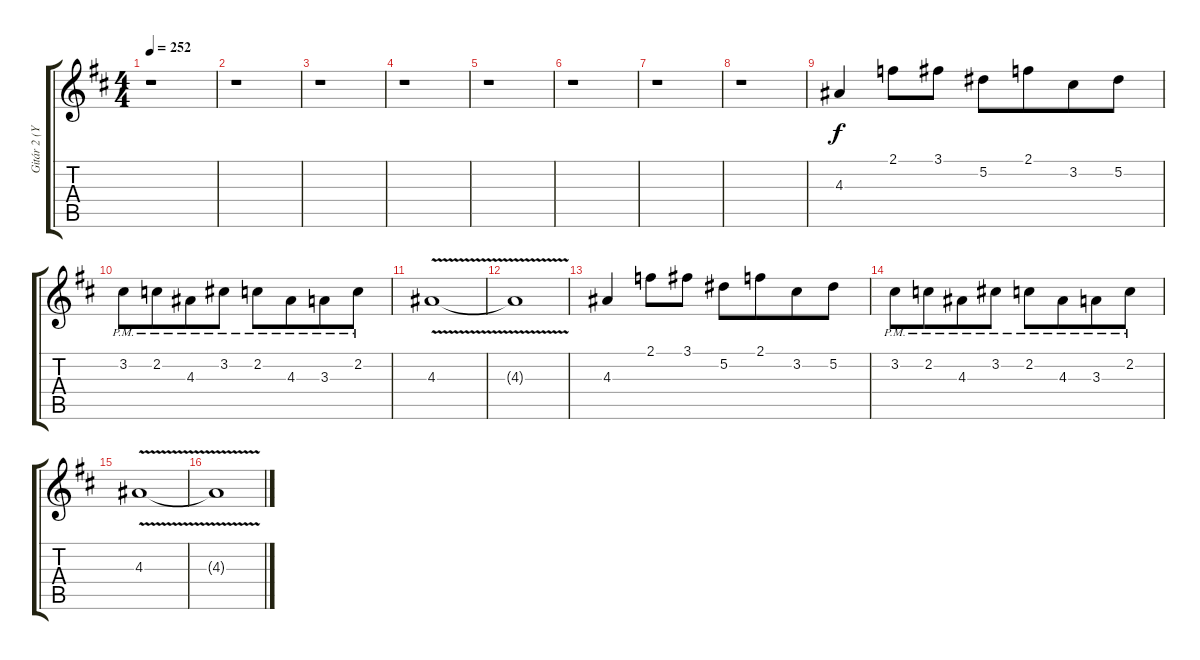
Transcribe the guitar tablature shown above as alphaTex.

\track ("Gitár 2 (Yngwie Malmsteen)" "Gitár 2 (Y") {instrument distortionguitar}
\staff {score tabs}
\tuning (Eb4 Bb3 Gb3 Db3 Ab2 Eb2) {hide}
\ts (4 4)
\tempo 252
\clef g2
\ks d
r.1{dy f} |
r.1 |
r.1 |
r.1 |
r.1 |
r.1 |
r.1 |
r.1 |
4.3.4 2.1.8 3.1.8 5.2.8 2.1.8{beam merge} 3.2.8 5.2.8 |
3.2{pm}.8 2.2{pm}.8{beam merge} 4.3{pm}.8 3.2{pm}.8 2.2{pm}.8 4.3{pm}.8{beam merge} 3.3{pm}.8 2.2{pm}.8 |
4.3{v}.1 |
4.3{t}.1 |
4.3.4 2.1.8 3.1.8 5.2.8 2.1.8{beam merge} 3.2.8 5.2.8 |
3.2{pm}.8 2.2{pm}.8{beam merge} 4.3{pm}.8 3.2{pm}.8 2.2{pm}.8 4.3{pm}.8{beam merge} 3.3{pm}.8 2.2{pm}.8 |
4.3{v}.1 |
4.3{t}.1
